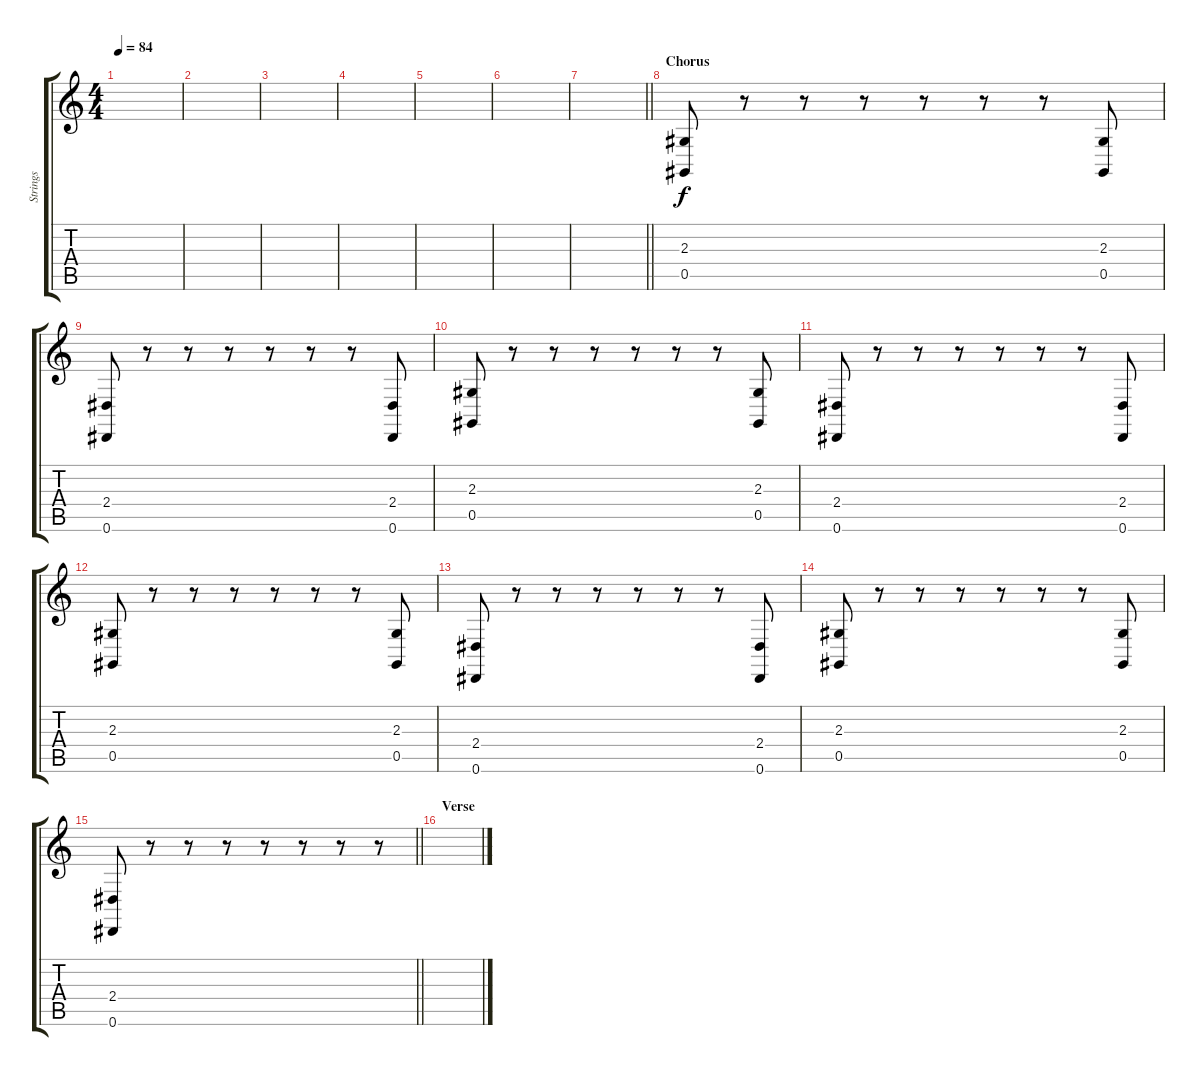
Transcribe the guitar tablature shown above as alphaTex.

\track ("Strings" "Strings") {instrument pizzicatostrings}
\staff {score tabs}
\tuning (Eb4 Bb3 Gb3 Db3 Ab2 Eb2) {hide}
\ts (4 4)
\tempo 84
\clef g2
\ks c
|
|
|
|
|
|
\barLineRight lightlight
|
\section ("" "Chorus")
(2.3 0.5).8 r.8 r.8 r.8 r.8 r.8 r.8 (2.3 0.5).8 |
(2.4 0.6).8 r.8 r.8 r.8 r.8 r.8 r.8 (2.4 0.6).8 |
(2.3 0.5).8 r.8 r.8 r.8 r.8 r.8 r.8 (2.3 0.5).8 |
(2.4 0.6).8 r.8 r.8 r.8 r.8 r.8 r.8 (2.4 0.6).8 |
(2.3 0.5).8 r.8 r.8 r.8 r.8 r.8 r.8 (2.3 0.5).8 |
(2.4 0.6).8 r.8 r.8 r.8 r.8 r.8 r.8 (2.4 0.6).8 |
(2.3 0.5).8 r.8 r.8 r.8 r.8 r.8 r.8 (2.3 0.5).8 |
\barLineRight lightlight
(2.4 0.6).8 r.8 r.8 r.8 r.8 r.8 r.8 r.8 |
\section ("" "Verse")
